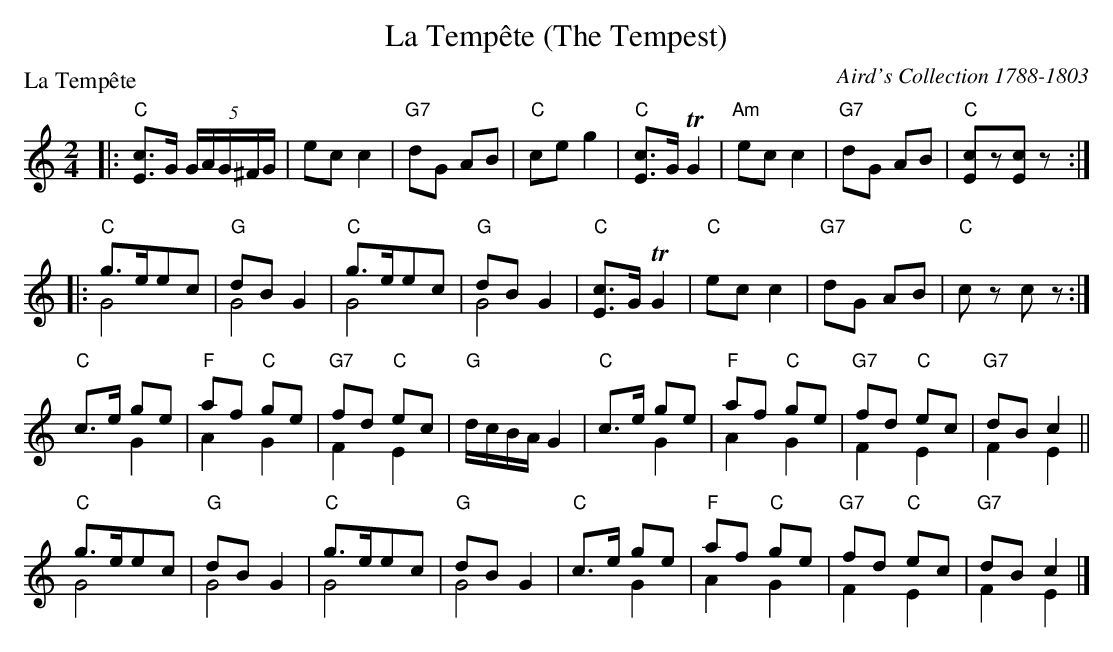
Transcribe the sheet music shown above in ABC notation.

X:1
T:La Tempête (The Tempest)
P:La Tempête
C:Aird's Collection 1788-1803
M:2/4
L:1/16
K:C
%%staves (1 2)
[V:1] |:"C"[c2E2]>G2 (5:4GAG^FG|e2c2 c4|"G7"d2G2 A2B2|"C"c2e2 g4|\
[V:2] |:   x8                  |x8     |    x8       |   x8     |\
[V:1]   "C"[c2E2]>G2 TG4|"Am"e2c2 c4|"G7"d2G2 A2B2|"C"[c2E2]z2[c2E2]z2:|
[V:2]      x8           |    x8     |    x8       |   x8              :|
[V:1] |:"C"g3ee2c2|"G"d2B2 G4|"C"g3ee2c2|"G"d2B2 G4|\
[V:2] |:   G8     |   G8     |   G8       |   G8     |\
[V:1]   "C"[c2E2]>G2 TG4|"C"e2c2 c4|"G7"d2G2 A2B2|"C"c2z2 c2z2:|
[V:2]      x8           |   x8     |    x8       |   x8       :|
[V:1]   "C"c2>e2 g2e2|"F"a2f2 "C"g2e2|"G7"f2d2 "C"e2c2|"G"dcBA G4|\
[V:2]      x4    G4  |   A4      G4  |    F4      E4  |   x8     |\
[V:1]   "C"c2>e2 g2e2|"F"a2f2 "C"g2e2|"G7"f2d2 "C"e2c2|"G7"d2B2 c4||
[V:2]      x4    G4  |   A4      G4  |    F4      E4  |    F4   E4||
[V:1]   "C"g2>e2e2c2|"G"d2B2 G4|"C"g2>e2e2c2|"G"d2B2 G4|\
[V:2]      G8       |   G8     |   G8       |   G8     |\
[V:1]   "C"c2>e2 g2e2|"F"a2f2 "C"g2e2|"G7"f2d2 "C"e2c2|"G7"d2B2 c4|]
[V:2]      x4    G4  |   A4      G4  |    F4      E4  |    F4   E4|]
